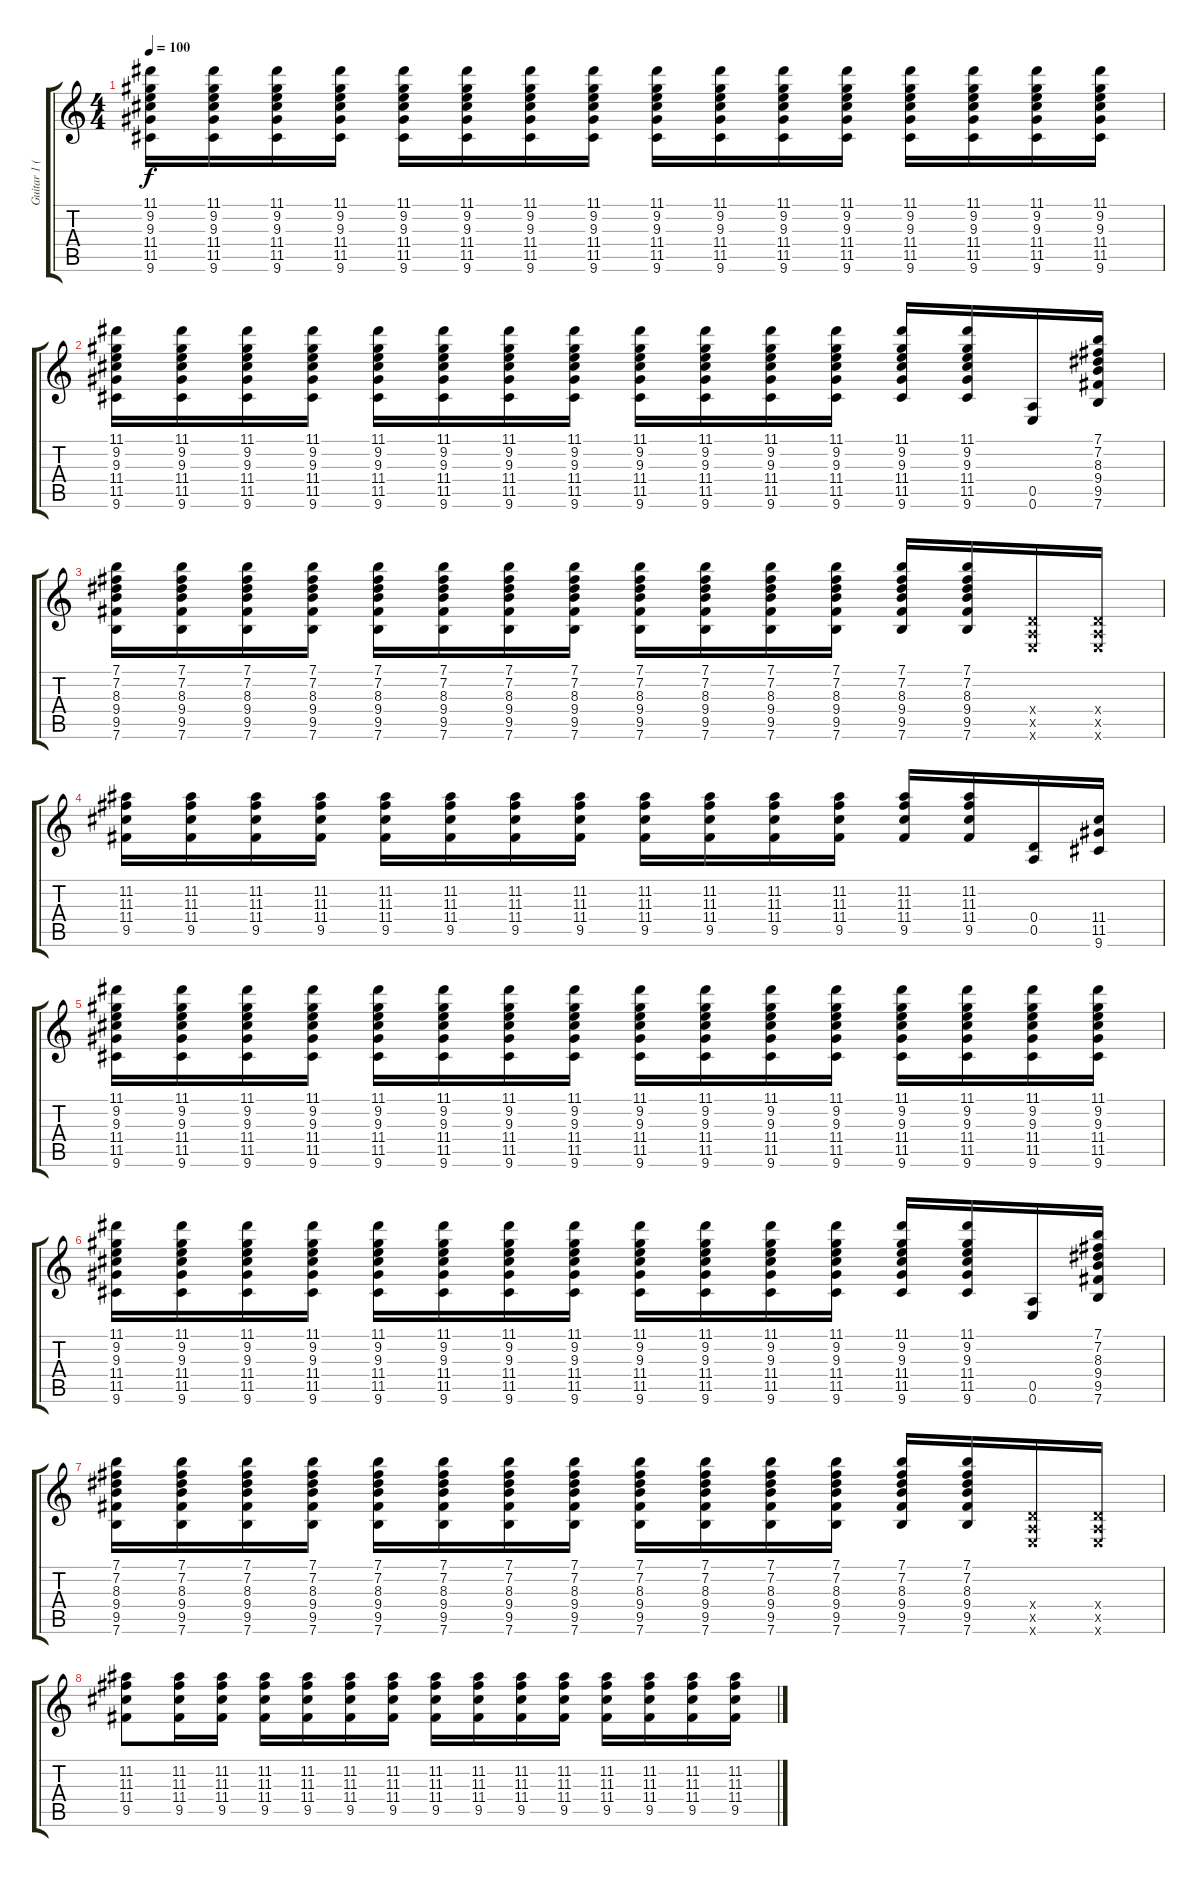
\track ("Guitar 1 (Clean)" "Guitar 1 (") {instrument electricguitarclean}
\staff {score tabs}
\tuning (E4 B3 G3 D3 A2 E2) {hide}
\ts (4 4)
\tempo 100
\clef g2
\ks c
(11.1 9.2 9.3 11.4 11.5 9.6).16{dy f} (11.1 9.2 9.3 11.4 11.5 9.6).16 (11.1 9.2 9.3 11.4 11.5 9.6).16 (11.1 9.2 9.3 11.4 11.5 9.6).16 (11.1 9.2 9.3 11.4 11.5 9.6).16 (11.1 9.2 9.3 11.4 11.5 9.6).16 (11.1 9.2 9.3 11.4 11.5 9.6).16 (11.1 9.2 9.3 11.4 11.5 9.6).16 (11.1 9.2 9.3 11.4 11.5 9.6).16 (11.1 9.2 9.3 11.4 11.5 9.6).16 (11.1 9.2 9.3 11.4 11.5 9.6).16 (11.1 9.2 9.3 11.4 11.5 9.6).16 (11.1 9.2 9.3 11.4 11.5 9.6).16 (11.1 9.2 9.3 11.4 11.5 9.6).16 (11.1 9.2 9.3 11.4 11.5 9.6).16 (11.1 9.2 9.3 11.4 11.5 9.6).16 |
(11.1 9.2 9.3 11.4 11.5 9.6).16 (11.1 9.2 9.3 11.4 11.5 9.6).16 (11.1 9.2 9.3 11.4 11.5 9.6).16 (11.1 9.2 9.3 11.4 11.5 9.6).16 (11.1 9.2 9.3 11.4 11.5 9.6).16 (11.1 9.2 9.3 11.4 11.5 9.6).16 (11.1 9.2 9.3 11.4 11.5 9.6).16 (11.1 9.2 9.3 11.4 11.5 9.6).16 (11.1 9.2 9.3 11.4 11.5 9.6).16 (11.1 9.2 9.3 11.4 11.5 9.6).16 (11.1 9.2 9.3 11.4 11.5 9.6).16 (11.1 9.2 9.3 11.4 11.5 9.6).16 (11.1 9.2 9.3 11.4 11.5 9.6).16 (11.1 9.2 9.3 11.4 11.5 9.6).16 (0.5 0.6).16 (7.1 7.2 8.3 9.4 9.5 7.6).16 |
(7.1 7.2 8.3 9.4 9.5 7.6).16 (7.1 7.2 8.3 9.4 9.5 7.6).16 (7.1 7.2 8.3 9.4 9.5 7.6).16 (7.1 7.2 8.3 9.4 9.5 7.6).16 (7.1 7.2 8.3 9.4 9.5 7.6).16 (7.1 7.2 8.3 9.4 9.5 7.6).16 (7.1 7.2 8.3 9.4 9.5 7.6).16 (7.1 7.2 8.3 9.4 9.5 7.6).16 (7.1 7.2 8.3 9.4 9.5 7.6).16 (7.1 7.2 8.3 9.4 9.5 7.6).16 (7.1 7.2 8.3 9.4 9.5 7.6).16 (7.1 7.2 8.3 9.4 9.5 7.6).16 (7.1 7.2 8.3 9.4 9.5 7.6).16 (7.1 7.2 8.3 9.4 9.5 7.6).16 (0.4{x} 0.5{x} 0.6{x}).16 (0.4{x} 0.5{x} 0.6{x}).16 |
(11.2 11.3 11.4 9.5).16 (11.2 11.3 11.4 9.5).16 (11.2 11.3 11.4 9.5).16 (11.2 11.3 11.4 9.5).16 (11.2 11.3 11.4 9.5).16 (11.2 11.3 11.4 9.5).16 (11.2 11.3 11.4 9.5).16 (11.2 11.3 11.4 9.5).16 (11.2 11.3 11.4 9.5).16 (11.2 11.3 11.4 9.5).16 (11.2 11.3 11.4 9.5).16 (11.2 11.3 11.4 9.5).16 (11.2 11.3 11.4 9.5).16 (11.2 11.3 11.4 9.5).16 (0.4 0.5).16 (11.4 11.5 9.6).16 |
(11.1 9.2 9.3 11.4 11.5 9.6).16 (11.1 9.2 9.3 11.4 11.5 9.6).16 (11.1 9.2 9.3 11.4 11.5 9.6).16 (11.1 9.2 9.3 11.4 11.5 9.6).16 (11.1 9.2 9.3 11.4 11.5 9.6).16 (11.1 9.2 9.3 11.4 11.5 9.6).16 (11.1 9.2 9.3 11.4 11.5 9.6).16 (11.1 9.2 9.3 11.4 11.5 9.6).16 (11.1 9.2 9.3 11.4 11.5 9.6).16 (11.1 9.2 9.3 11.4 11.5 9.6).16 (11.1 9.2 9.3 11.4 11.5 9.6).16 (11.1 9.2 9.3 11.4 11.5 9.6).16 (11.1 9.2 9.3 11.4 11.5 9.6).16 (11.1 9.2 9.3 11.4 11.5 9.6).16 (11.1 9.2 9.3 11.4 11.5 9.6).16 (11.1 9.2 9.3 11.4 11.5 9.6).16 |
(11.1 9.2 9.3 11.4 11.5 9.6).16 (11.1 9.2 9.3 11.4 11.5 9.6).16 (11.1 9.2 9.3 11.4 11.5 9.6).16 (11.1 9.2 9.3 11.4 11.5 9.6).16 (11.1 9.2 9.3 11.4 11.5 9.6).16 (11.1 9.2 9.3 11.4 11.5 9.6).16 (11.1 9.2 9.3 11.4 11.5 9.6).16 (11.1 9.2 9.3 11.4 11.5 9.6).16 (11.1 9.2 9.3 11.4 11.5 9.6).16 (11.1 9.2 9.3 11.4 11.5 9.6).16 (11.1 9.2 9.3 11.4 11.5 9.6).16 (11.1 9.2 9.3 11.4 11.5 9.6).16 (11.1 9.2 9.3 11.4 11.5 9.6).16 (11.1 9.2 9.3 11.4 11.5 9.6).16 (0.5 0.6).16 (7.1 7.2 8.3 9.4 9.5 7.6).16 |
(7.1 7.2 8.3 9.4 9.5 7.6).16 (7.1 7.2 8.3 9.4 9.5 7.6).16 (7.1 7.2 8.3 9.4 9.5 7.6).16 (7.1 7.2 8.3 9.4 9.5 7.6).16 (7.1 7.2 8.3 9.4 9.5 7.6).16 (7.1 7.2 8.3 9.4 9.5 7.6).16 (7.1 7.2 8.3 9.4 9.5 7.6).16 (7.1 7.2 8.3 9.4 9.5 7.6).16 (7.1 7.2 8.3 9.4 9.5 7.6).16 (7.1 7.2 8.3 9.4 9.5 7.6).16 (7.1 7.2 8.3 9.4 9.5 7.6).16 (7.1 7.2 8.3 9.4 9.5 7.6).16 (7.1 7.2 8.3 9.4 9.5 7.6).16 (7.1 7.2 8.3 9.4 9.5 7.6).16 (0.4{x} 0.5{x} 0.6{x}).16 (0.4{x} 0.5{x} 0.6{x}).16 |
(11.2 11.3 11.4 9.5).8 (11.2 11.3 11.4 9.5).16 (11.2 11.3 11.4 9.5).16 (11.2 11.3 11.4 9.5).16 (11.2 11.3 11.4 9.5).16 (11.2 11.3 11.4 9.5).16 (11.2 11.3 11.4 9.5).16 (11.2 11.3 11.4 9.5).16 (11.2 11.3 11.4 9.5).16 (11.2 11.3 11.4 9.5).16 (11.2 11.3 11.4 9.5).16 (11.2 11.3 11.4 9.5).16 (11.2 11.3 11.4 9.5).16 (11.2 11.3 11.4 9.5).16 (11.2 11.3 11.4 9.5).16
